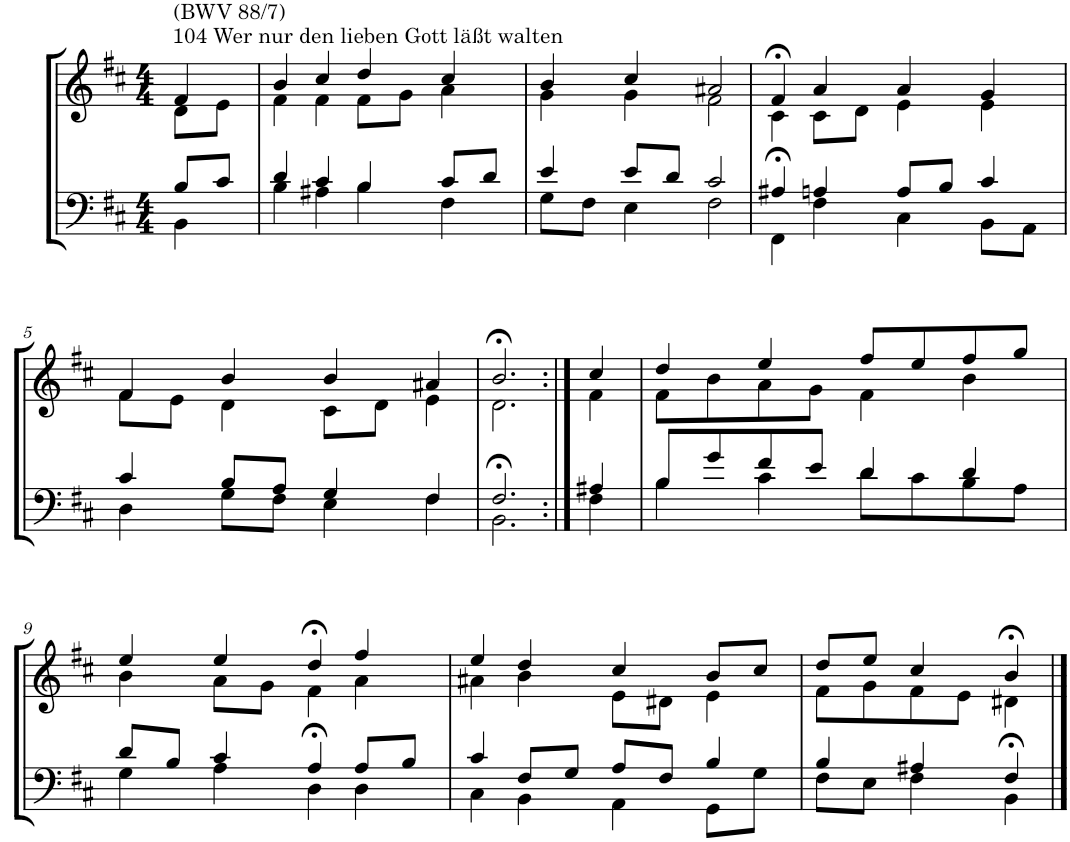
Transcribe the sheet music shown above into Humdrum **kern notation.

**kern	**kern
*part2	*part1
*staff2	*staff1
*I"Tenor/Baß	*I"Sopran/Alt
*clefF4	*clefG2
*k[f#c#]	*k[f#c#]
*M4/4	*M4/4
=1	=1
*^	*^
!	!	!LO:TX:a:t=104 Wer nur den lieben Gott läßt walten	!
!	!	!LO:TX:a:t=(BWV 88/7)	!
8B/L	4BB\	4f#/	8d\L
8c#/J	.	.	8e\J
=2	=2	=2	=2
4d/	4B\	4b/	4f#\
4c#/	4A#X\	4cc#/	4f#\
4B/	4B\	4dd/	8f#\L
.	.	.	8g\J
8c#/L	4F#\	4cc#/	4a\
8d/J	.	.	.
=3	=3	=3	=3
4e/	8G\L	4b/	4g\
.	8F#\J	.	.
8e/L	4E\	4cc#/	4g\
8d/J	.	.	.
2c#/	2F#\	2a#X/	2f#\
=4	=4	=4	=4
4A#X/	4FF#>\	4f#>/	4c#\
4An/	4F#\	4a/	8c#\L
.	.	.	8d\J
8A/L	4C#\	4a/	4e\
8B/J	.	.	.
4c#/	8BB\L	4g/	4e\
.	8AA\J	.	.
!!LO:LB:g=z	!!
=5	=5	=5	=5
4c#/	4D\	4f#/	8f#\L
.	.	.	8e\J
8B/L	8G\L	4b/	4d\
8A/J	8F#\J	.	.
4G/	4E\	4b/	8c#\L
.	.	.	8d\J
4F#/	4F#\	4a#X/	4e\
=6	=6	=6	=6
2.F#/	2.BB>\	2.b>/	2.d\
=7:|!	=7:|!	=7:|!	=7:|!
4A#X/	4F#\	4cc#/	4f#\
=8	=8	=8	=8
8B/L	4B\	4dd/	8f#\L
8g/	.	.	8b\
8f#/	4c#\	4ee/	8a\
8e/J	.	.	8g\J
4d/	8d\L	8ff#/L	4f#\
.	8c#\	8ee/	.
4d/	8B\	8ff#/	4b\
.	8A\J	8gg/J	.
!!LO:LB:g=z	!!
=9	=9	=9	=9
8d/L	4G\	4ee/	4b\
8B/J	.	.	.
4c#/	4A\	4ee/	8a\L
.	.	.	8g\J
4A/	4D>\	4dd>/	4f#\
8A/L	4D\	4ff#/	4a\
8B/J	.	.	.
=10	=10	=10	=10
4c#/	4C#\	4ee/	4a#X\
8F#/L	4BB\	4dd/	4b\
8G/J	.	.	.
8A/L	4AA\	4cc#/	8e\L
8F#/J	.	.	8d#X\J
4B/	8GG\L	8b/L	4e\
.	8G\J	8cc#/J	.
=11	=11	=11	=11
4B/	8F#\L	8dd/L	8f#\L
.	8E\J	8ee/J	8g\
4A#X/	4F#\	4cc#/	8f#\
.	.	.	8e\J
4F#/	4BB>\	4b>/	4d#X\
*v	*v	*	*
*	*v	*v
==	==
*-	*-
